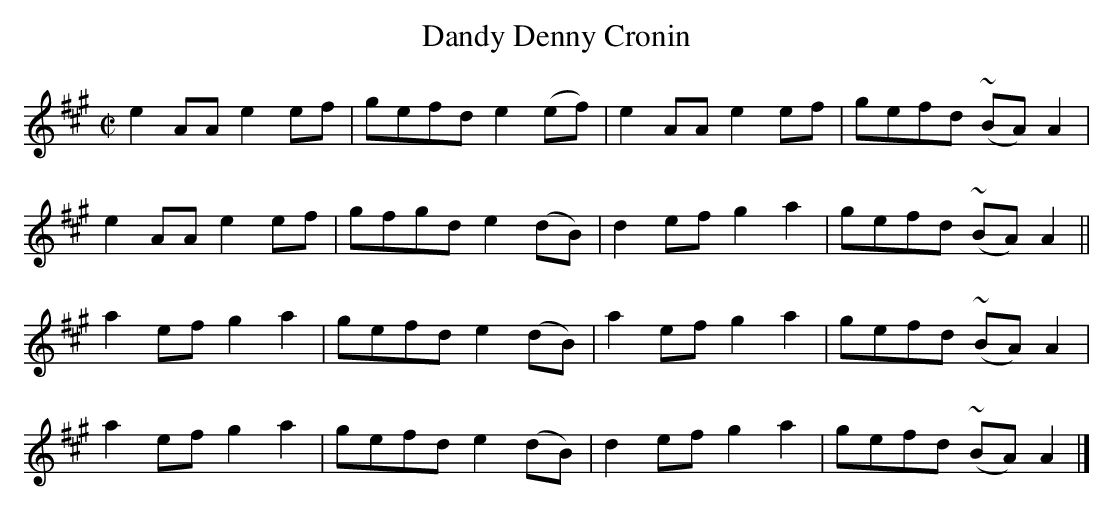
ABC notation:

X:1
T: Dandy Denny Cronin
M: C|
L: 1/8
K: A
e2 AA e2 ef | gefd e2 (ef) | e2 AA e2 ef | gefd (~BA) A2 |
e2 AA e2 ef | gfgd e2 (dB) | d2 ef g2 a2 | gefd (~BA) A2 ||
a2 ef g2 a2 | gefd e2 (dB) | a2 ef g2 a2 | gefd (~BA) A2 |
a2 ef g2 a2 | gefd e2 (dB) | d2 ef g2 a2 | gefd (~BA) A2 |]
